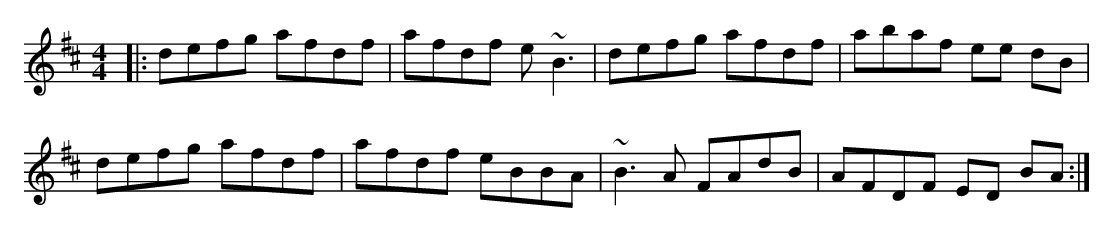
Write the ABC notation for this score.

X:1
M:4/4
K:D
|:defg afdf|afdf e~B3|defg afdf|abaf ee dB|
defg afdf|afdf eBBA|~B3A FAdB|AFDF ED BA:|
